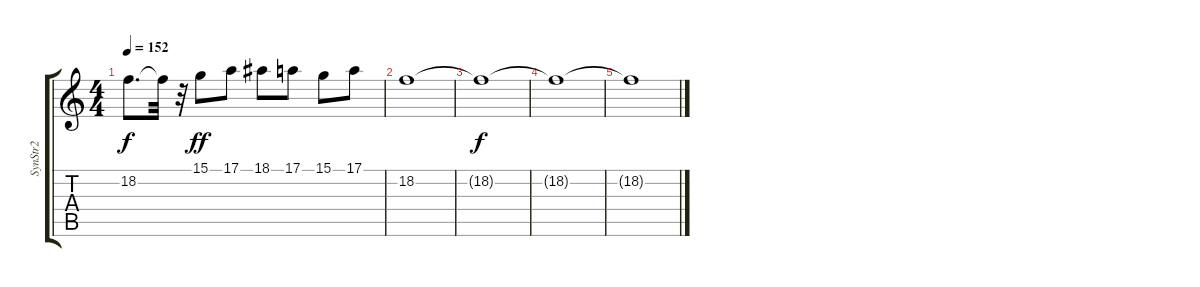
\track ("SynStr2 " "SynStr2 ") {instrument synthstrings2}
\staff {score tabs}
\tuning (E4 B3 G3 D3 A2 E2) {hide}
\ts (4 4)
\tempo 152
\clef g2
\ks c
18.2{t}.8{d dy f} 18.2{t}.32 r.32 15.1.8{dy ff} 17.1.8 18.1.8 17.1.8 15.1.8 17.1.8 |
18.2.1 |
18.2{t}.1{dy f} |
18.2{t}.1 |
18.2{t}.1
